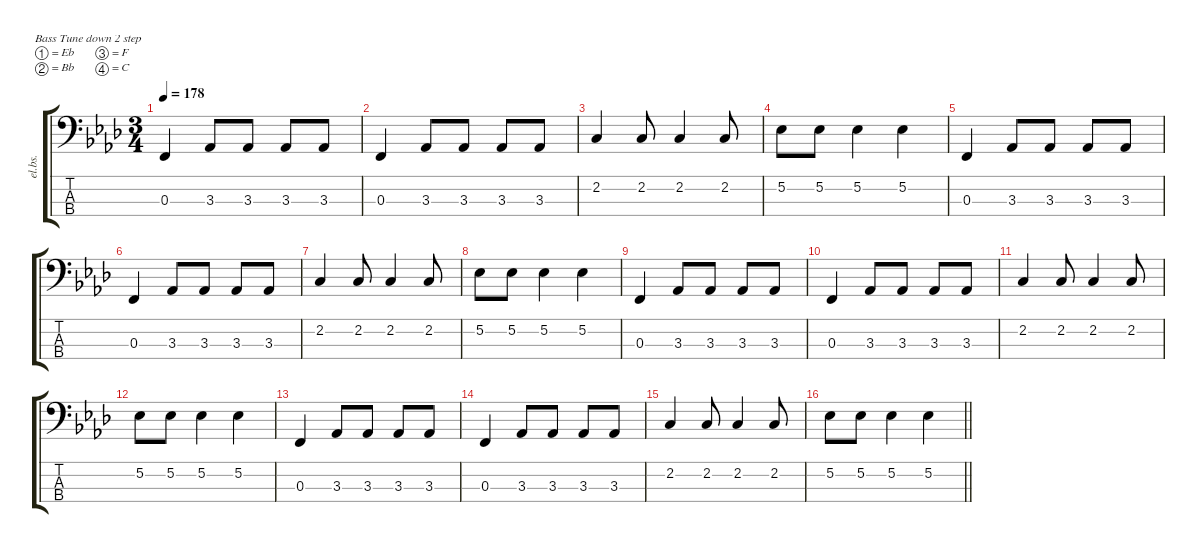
\defaultSystemsLayout 4
\hideDynamics
\bracketExtendMode groupsimilarinstruments
\otherSystemsTrackNameOrientation horizontal
\track ("Bass" "el.bs.") {instrument slapbass1}
\staff {score tabs}
\tuning (Eb2 Bb1 F1 C1)
\ts (3 4)
\tempo 178
\clef f4
\ks fminor
0.3{acc forcenatural}.4{dy f} 3.3{acc b}.8 3.3{acc b}.8 3.3{acc b}.8 3.3{acc b}.8 |
0.3{acc forcenatural}.4 3.3{acc b}.8 3.3{acc b}.8 3.3{acc b}.8 3.3{acc b}.8 |
2.2{acc forcenatural}.4 2.2{acc forcenatural}.8 2.2{acc forcenatural}.4 2.2{acc forcenatural}.8 |
5.2{acc b}.8 5.2{acc b}.8 5.2{acc b}.4 5.2{acc b}.4 |
0.3{acc forcenatural}.4 3.3{acc b}.8 3.3{acc b}.8 3.3{acc b}.8 3.3{acc b}.8 |
0.3{acc forcenatural}.4 3.3{acc b}.8 3.3{acc b}.8 3.3{acc b}.8 3.3{acc b}.8 |
2.2{acc forcenatural}.4 2.2{acc forcenatural}.8 2.2{acc forcenatural}.4 2.2{acc forcenatural}.8 |
5.2{acc b}.8 5.2{acc b}.8 5.2{acc b}.4 5.2{acc b}.4 |
0.3{acc forcenatural}.4 3.3{acc b}.8 3.3{acc b}.8 3.3{acc b}.8 3.3{acc b}.8 |
0.3{acc forcenatural}.4 3.3{acc b}.8 3.3{acc b}.8 3.3{acc b}.8 3.3{acc b}.8 |
2.2{acc forcenatural}.4 2.2{acc forcenatural}.8 2.2{acc forcenatural}.4 2.2{acc forcenatural}.8 |
5.2{acc b}.8 5.2{acc b}.8 5.2{acc b}.4 5.2{acc b}.4 |
0.3{acc forcenatural}.4 3.3{acc b}.8 3.3{acc b}.8 3.3{acc b}.8 3.3{acc b}.8 |
0.3{acc forcenatural}.4 3.3{acc b}.8 3.3{acc b}.8 3.3{acc b}.8 3.3{acc b}.8 |
2.2{acc forcenatural}.4 2.2{acc forcenatural}.8 2.2{acc forcenatural}.4 2.2{acc forcenatural}.8 |
\barLineRight lightlight
5.2{acc b}.8 5.2{acc b}.8 5.2{acc b}.4 5.2{acc b}.4
